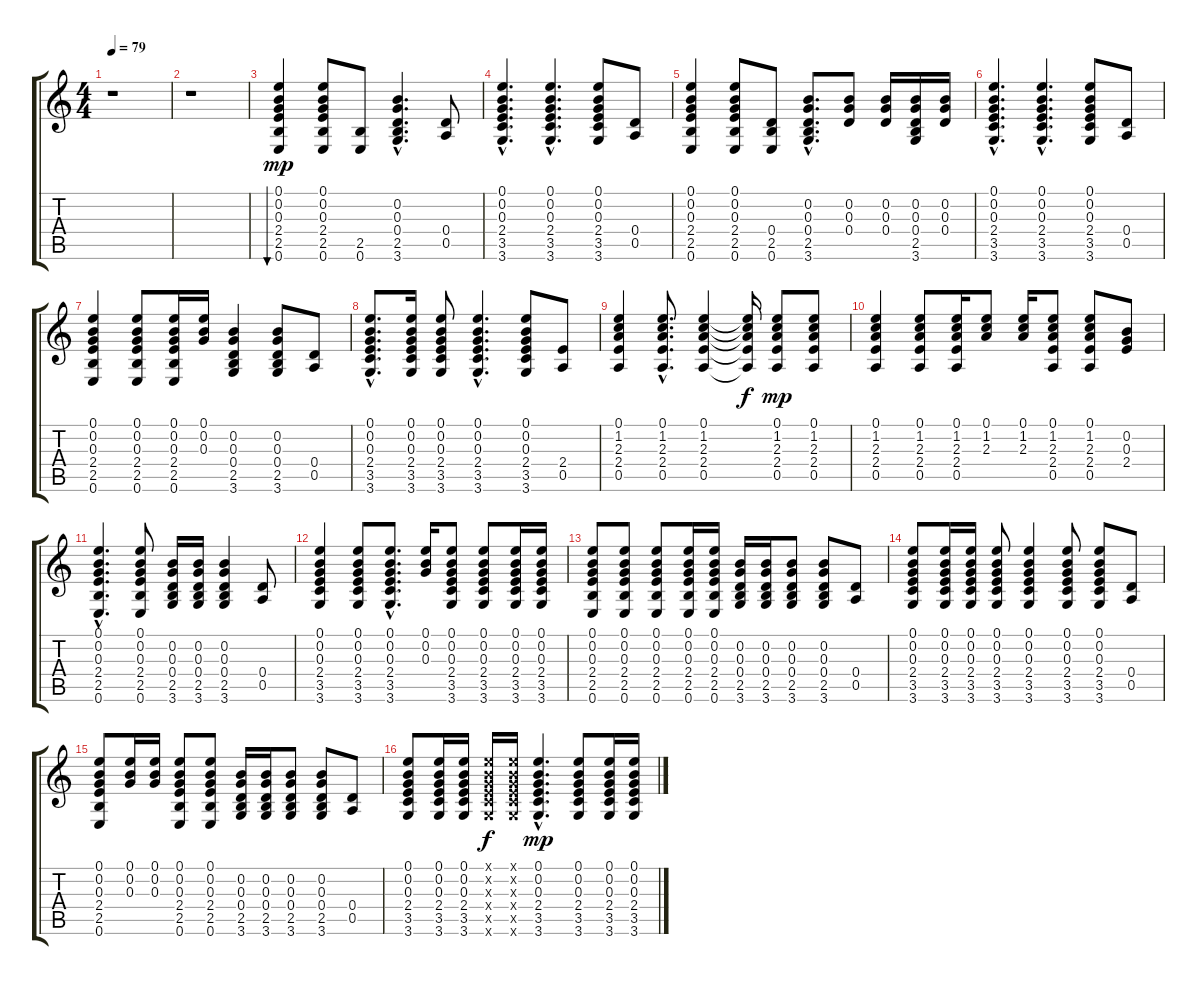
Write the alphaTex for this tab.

\track "" {instrument acousticguitarsteel}
\staff {score tabs}
\tuning (E4 B3 G3 D3 A2 E2) {hide}
\ts (4 4)
\tempo 79
\clef g2
\ks c
r.1{dy mp instrument acousticguitarsteel} |
r.1 |
(0.1 0.2 0.3 2.4 2.5 0.6).4{bu 120} (0.1 0.2 0.3 2.4 2.5 0.6).8 (2.5 0.6).8 (0.2{hac} 0.3{hac} 0.4{hac} 2.5{hac} 3.6{hac}).4{d} (0.4 0.5).8 |
(0.1{hac} 0.2{hac} 0.3{hac} 2.4{hac} 3.5{hac} 3.6{hac}).4{d} (0.1{hac} 0.2{hac} 0.3{hac} 2.4{hac} 3.5{hac} 3.6{hac}).4{d} (0.1 0.2 0.3 2.4 3.5 3.6).8 (0.4 0.5).8 |
(0.1 0.2 0.3 2.4 2.5 0.6).4 (0.1 0.2 0.3 2.4 2.5 0.6).8 (0.4 2.5 0.6).8 (0.2{hac} 0.3{hac} 0.4{hac} 2.5{hac} 3.6{hac}).8{d} (0.2 0.3 0.4).8 (0.2 0.3 0.4).16 (0.2 0.3 0.4 2.5 3.6).16 (0.2 0.3 0.4).16 |
(0.1{hac} 0.2{hac} 0.3{hac} 2.4{hac} 3.5{hac} 3.6{hac}).4{d} (0.1{hac} 0.2{hac} 0.3{hac} 2.4{hac} 3.5{hac} 3.6{hac}).4{d} (0.1 0.2 0.3 2.4 3.5 3.6).8 (0.4 0.5).8 |
(0.1 0.2 0.3 2.4 2.5 0.6).4 (0.1 0.2 0.3 2.4 2.5 0.6).8 (0.1 0.2 0.3 2.4 2.5 0.6).16 (0.1 0.2 0.3).16 (0.2 0.3 0.4 2.5 3.6).4 (0.2 0.3 0.4 2.5 3.6).8 (0.4 0.5).8 |
(0.1{hac} 0.2{hac} 0.3{hac} 2.4{hac} 3.5{hac} 3.6{hac}).8{d} (0.1 0.2 0.3 2.4 3.5 3.6).16 (0.1 0.2 0.3 2.4 3.5 3.6).8 (0.1{hac} 0.2{hac} 0.3{hac} 2.4{hac} 3.5{hac} 3.6{hac}).4{d} (0.1 0.2 0.3 2.4 3.5 3.6).8 (2.4 0.5).8 |
(0.1 1.2 2.3 2.4 0.5).4 (0.1{hac} 1.2{hac} 2.3{hac} 2.4{hac} 0.5{hac}).8{d} (0.1 1.2 2.3 2.4 0.5).4 (0.1{t} 1.2{t} 2.3{t} 2.4{t} 0.5{t}).16{dy f} (0.1 1.2 2.3 2.4 0.5).8{dy mp} (0.1 1.2 2.3 2.4 0.5).8 |
(0.1 1.2 2.3 2.4 0.5).4 (0.1 1.2 2.3 2.4 0.5).8 (0.1 1.2 2.3 2.4 0.5).16 (0.1 1.2 2.3).8 (0.1 1.2 2.3).16 (0.1 1.2 2.3 2.4 0.5).8 (0.1 1.2 2.3 2.4 0.5).8 (0.2 0.3 2.4).8 |
(0.1{hac} 0.2{hac} 0.3{hac} 2.4{hac} 2.5{hac} 0.6{hac}).4{d} (0.1 0.2 0.3 2.4 2.5 0.6).8 (0.2 0.3 0.4 2.5 3.6).16 (0.2 0.3 0.4 2.5 3.6).16 (0.2 0.3 0.4 2.5 3.6).4 (0.4 0.5).8 |
(0.1 0.2 0.3 2.4 3.5 3.6).4 (0.1 0.2 0.3 2.4 3.5 3.6).8 (0.1{hac} 0.2{hac} 0.3{hac} 2.4{hac} 3.5{hac} 3.6{hac}).8{d} (0.1 0.2 0.3).16 (0.1 0.2 0.3 2.4 3.5 3.6).8 (0.1 0.2 0.3 2.4 3.5 3.6).8 (0.1 0.2 0.3 2.4 3.5 3.6).16 (0.1 0.2 0.3 2.4 3.5 3.6).16 |
(0.1 0.2 0.3 2.4 2.5 0.6).8 (0.1 0.2 0.3 2.4 2.5 0.6).8 (0.1 0.2 0.3 2.4 2.5 0.6).8 (0.1 0.2 0.3 2.4 2.5 0.6).16 (0.1 0.2 0.3 2.4 2.5 0.6).16 (0.2 0.3 0.4 2.5 3.6).16 (0.2 0.3 0.4 2.5 3.6).16 (0.2 0.3 0.4 2.5 3.6).8 (0.2 0.3 0.4 2.5 3.6).8 (0.4 0.5).8 |
(0.1 0.2 0.3 2.4 3.5 3.6).8 (0.1 0.2 0.3 2.4 3.5 3.6).16 (0.1 0.2 0.3 2.4 3.5 3.6).16 (0.1 0.2 0.3 2.4 3.5 3.6).8 (0.1 0.2 0.3 2.4 3.5 3.6).4 (0.1 0.2 0.3 2.4 3.5 3.6).8 (0.1 0.2 0.3 2.4 3.5 3.6).8 (0.4 0.5).8 |
(0.1 0.2 0.3 2.4 2.5 0.6).8 (0.1 0.2 0.3).16 (0.1 0.2 0.3).16 (0.1 0.2 0.3 2.4 2.5 0.6).8 (0.1 0.2 0.3 2.4 2.5 0.6).8 (0.2 0.3 0.4 2.5 3.6).16 (0.2 0.3 0.4 2.5 3.6).16 (0.2 0.3 0.4 2.5 3.6).8 (0.2 0.3 0.4 2.5 3.6).8 (0.4 0.5).8 |
(0.1 0.2 0.3 2.4 3.5 3.6).8 (0.1 0.2 0.3 2.4 3.5 3.6).16 (0.1 0.2 0.3 2.4 3.5 3.6).16 (0.1{x} 0.2{x} 0.3{x} 2.4{x} 3.5{x} 3.6{x}).16{dy f} (0.1{x} 0.2{x} 0.3{x} 2.4{x} 3.5{x} 3.6{x}).16 (0.1{hac} 0.2{hac} 0.3{hac} 2.4{hac} 3.5{hac} 3.6{hac}).4{d dy mp} (0.1 0.2 0.3 2.4 3.5 3.6).8 (0.1 0.2 0.3 2.4 3.5 3.6).16 (0.1 0.2 0.3 2.4 3.5 3.6).16
